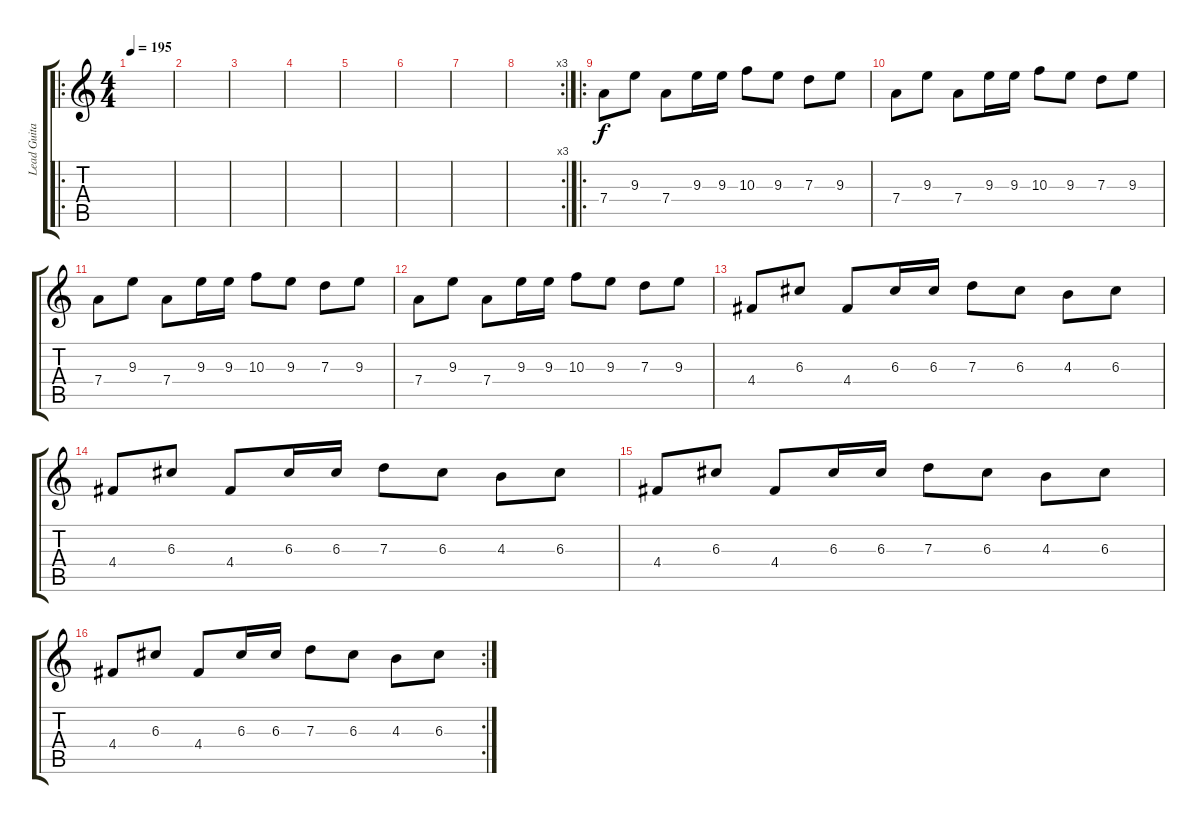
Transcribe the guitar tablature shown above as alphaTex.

\track ("Lead Guitar" "Lead Guita") {instrument distortionguitar}
\staff {score tabs}
\tuning (E4 B3 G3 D3 A2 E2) {hide}
\ro
\ts (4 4)
\tempo 195
\clef g2
\ks c
|
|
|
|
|
|
|
\rc 3
|
\ro
7.4.8 9.3.8 7.4.8 9.3.16 9.3.16 10.3.8 9.3.8 7.3.8 9.3.8 |
7.4.8 9.3.8 7.4.8 9.3.16 9.3.16 10.3.8 9.3.8 7.3.8 9.3.8 |
7.4.8 9.3.8 7.4.8 9.3.16 9.3.16 10.3.8 9.3.8 7.3.8 9.3.8 |
7.4.8 9.3.8 7.4.8 9.3.16 9.3.16 10.3.8 9.3.8 7.3.8 9.3.8 |
4.4.8 6.3.8 4.4.8 6.3.16 6.3.16 7.3.8 6.3.8 4.3.8 6.3.8 |
4.4.8 6.3.8 4.4.8 6.3.16 6.3.16 7.3.8 6.3.8 4.3.8 6.3.8 |
4.4.8 6.3.8 4.4.8 6.3.16 6.3.16 7.3.8 6.3.8 4.3.8 6.3.8 |
\rc 2
4.4.8 6.3.8 4.4.8 6.3.16 6.3.16 7.3.8 6.3.8 4.3.8 6.3.8
